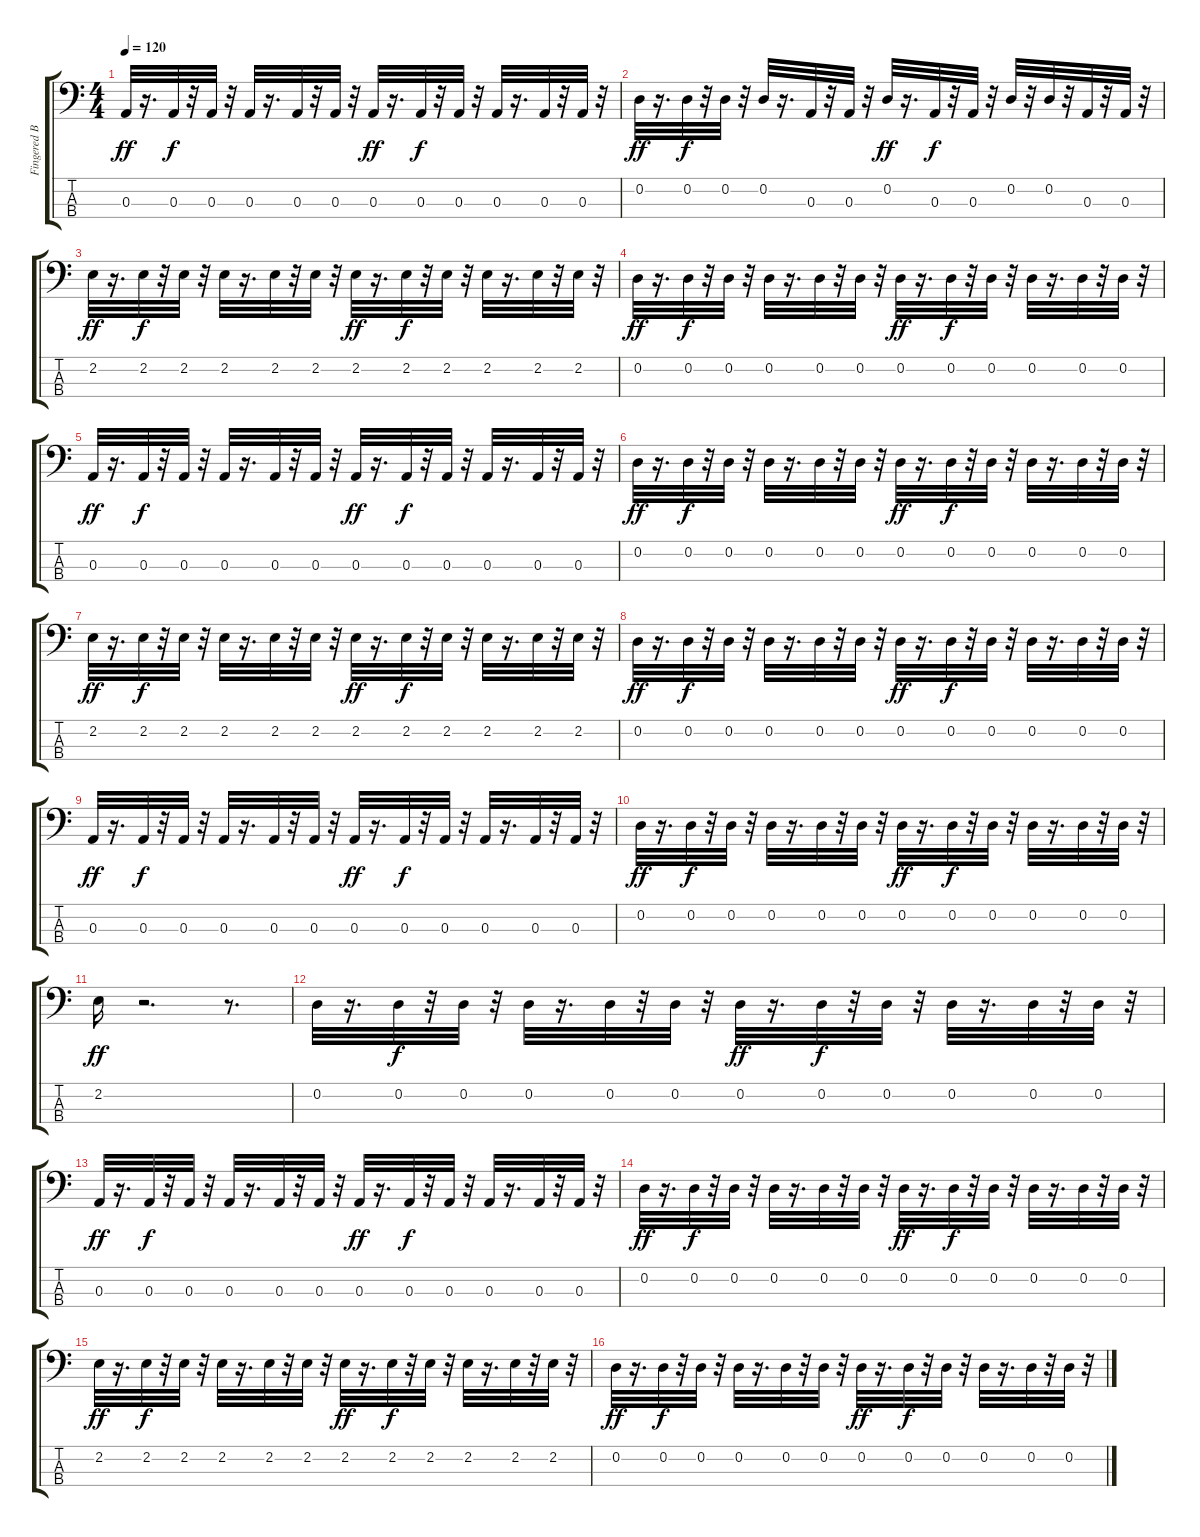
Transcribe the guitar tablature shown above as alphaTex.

\track ("Fingered Bass" "Fingered B") {instrument electricbassfinger}
\staff {score tabs}
\tuning (G2 D2 A1 E1) {hide}
\ts (4 4)
\tempo 120
\clef f4
\ks c
0.3.32{dy ff} r.16{d} 0.3.32{dy f} r.32 0.3.32 r.32 0.3.32 r.16{d} 0.3.32 r.32 0.3.32 r.32 0.3.32{dy ff} r.16{d} 0.3.32{dy f} r.32 0.3.32 r.32 0.3.32 r.16{d} 0.3.32 r.32 0.3.32 r.32 |
0.2.32{dy ff} r.16{d} 0.2.32{dy f} r.32 0.2.32 r.32 0.2.32 r.16{d} 0.3.32 r.32 0.3.32 r.32 0.2.32{dy ff} r.16{d} 0.3.32{dy f} r.32 0.3.32 r.32 0.2.32 r.32 0.2.32 r.32 0.3.32 r.32 0.3.32 r.32 |
2.2.32{dy ff} r.16{d} 2.2.32{dy f} r.32 2.2.32 r.32 2.2.32 r.16{d} 2.2.32 r.32 2.2.32 r.32 2.2.32{dy ff} r.16{d} 2.2.32{dy f} r.32 2.2.32 r.32 2.2.32 r.16{d} 2.2.32 r.32 2.2.32 r.32 |
0.2.32{dy ff} r.16{d} 0.2.32{dy f} r.32 0.2.32 r.32 0.2.32 r.16{d} 0.2.32 r.32 0.2.32 r.32 0.2.32{dy ff} r.16{d} 0.2.32{dy f} r.32 0.2.32 r.32 0.2.32 r.16{d} 0.2.32 r.32 0.2.32 r.32 |
0.3.32{dy ff} r.16{d} 0.3.32{dy f} r.32 0.3.32 r.32 0.3.32 r.16{d} 0.3.32 r.32 0.3.32 r.32 0.3.32{dy ff} r.16{d} 0.3.32{dy f} r.32 0.3.32 r.32 0.3.32 r.16{d} 0.3.32 r.32 0.3.32 r.32 |
0.2.32{dy ff} r.16{d} 0.2.32{dy f} r.32 0.2.32 r.32 0.2.32 r.16{d} 0.2.32 r.32 0.2.32 r.32 0.2.32{dy ff} r.16{d} 0.2.32{dy f} r.32 0.2.32 r.32 0.2.32 r.16{d} 0.2.32 r.32 0.2.32 r.32 |
2.2.32{dy ff} r.16{d} 2.2.32{dy f} r.32 2.2.32 r.32 2.2.32 r.16{d} 2.2.32 r.32 2.2.32 r.32 2.2.32{dy ff} r.16{d} 2.2.32{dy f} r.32 2.2.32 r.32 2.2.32 r.16{d} 2.2.32 r.32 2.2.32 r.32 |
0.2.32{dy ff} r.16{d} 0.2.32{dy f} r.32 0.2.32 r.32 0.2.32 r.16{d} 0.2.32 r.32 0.2.32 r.32 0.2.32{dy ff} r.16{d} 0.2.32{dy f} r.32 0.2.32 r.32 0.2.32 r.16{d} 0.2.32 r.32 0.2.32 r.32 |
0.3.32{dy ff} r.16{d} 0.3.32{dy f} r.32 0.3.32 r.32 0.3.32 r.16{d} 0.3.32 r.32 0.3.32 r.32 0.3.32{dy ff} r.16{d} 0.3.32{dy f} r.32 0.3.32 r.32 0.3.32 r.16{d} 0.3.32 r.32 0.3.32 r.32 |
0.2.32{dy ff} r.16{d} 0.2.32{dy f} r.32 0.2.32 r.32 0.2.32 r.16{d} 0.2.32 r.32 0.2.32 r.32 0.2.32{dy ff} r.16{d} 0.2.32{dy f} r.32 0.2.32 r.32 0.2.32 r.16{d} 0.2.32 r.32 0.2.32 r.32 |
2.2.16{dy ff} r.2{d} r.8{d} |
0.2.32 r.16{d} 0.2.32{dy f} r.32 0.2.32 r.32 0.2.32 r.16{d} 0.2.32 r.32 0.2.32 r.32 0.2.32{dy ff} r.16{d} 0.2.32{dy f} r.32 0.2.32 r.32 0.2.32 r.16{d} 0.2.32 r.32 0.2.32 r.32 |
0.3.32{dy ff} r.16{d} 0.3.32{dy f} r.32 0.3.32 r.32 0.3.32 r.16{d} 0.3.32 r.32 0.3.32 r.32 0.3.32{dy ff} r.16{d} 0.3.32{dy f} r.32 0.3.32 r.32 0.3.32 r.16{d} 0.3.32 r.32 0.3.32 r.32 |
0.2.32{dy ff} r.16{d} 0.2.32{dy f} r.32 0.2.32 r.32 0.2.32 r.16{d} 0.2.32 r.32 0.2.32 r.32 0.2.32{dy ff} r.16{d} 0.2.32{dy f} r.32 0.2.32 r.32 0.2.32 r.16{d} 0.2.32 r.32 0.2.32 r.32 |
2.2.32{dy ff} r.16{d} 2.2.32{dy f} r.32 2.2.32 r.32 2.2.32 r.16{d} 2.2.32 r.32 2.2.32 r.32 2.2.32{dy ff} r.16{d} 2.2.32{dy f} r.32 2.2.32 r.32 2.2.32 r.16{d} 2.2.32 r.32 2.2.32 r.32 |
0.2.32{dy ff} r.16{d} 0.2.32{dy f} r.32 0.2.32 r.32 0.2.32 r.16{d} 0.2.32 r.32 0.2.32 r.32 0.2.32{dy ff} r.16{d} 0.2.32{dy f} r.32 0.2.32 r.32 0.2.32 r.16{d} 0.2.32 r.32 0.2.32 r.32
